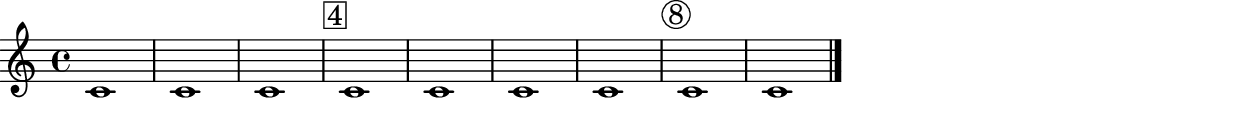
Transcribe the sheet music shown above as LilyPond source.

%% Generated by lilypond-book
%% Options: [exampleindent=10.16\mm,indent=0\mm,line-width=160\mm,paper-height=845.047\pt,paper-width=597.508\pt,papersize='(cons (* 597.508 pt) (* 845.047 pt))]
\include "lilypond-book-preamble.ly"


% ****************************************************************
% Start cut-&-pastable-section
% ****************************************************************

#(ly:set-option 'eps-box-padding 3.000000)



\paper {
  #(set-paper-size '(cons (* 597.508 pt) (* 845.047 pt)))
  indent = 0\mm
  line-width = 160\mm
  % offset the left padding, also add 1mm as lilypond creates cropped
  % images with a little space on the right
  line-width = #(- line-width (* mm  3.000000) (* mm 1))
}

\layout {
  
}




% ****************************************************************
% ly snippet:
% ****************************************************************
\sourcefilename "snippets/printing-bar-numbers-inside-boxes-or-circles.ly"
\sourcefileline 0
%% DO NOT EDIT this file manually; it was automatically
%% generated from the LilyPond Wiki
%% (https://wiki.lilypond.community).
%%
%% Make any changes in the Wiki itself, or in
%% `Documentation/snippets/new/`, then run
%% `scripts/auxiliar/makelsr.pl`.
%%
%% This file is in the public domain.

\version "2.24.0"

\header {
%% Translation of GIT committish: a8a85e19654e46d725563e6deba44083ef137a2c
  texidocja = "
小節番号は四角や丸の中に表示することができます。
"
  doctitleja = "小節番号を四角や丸の中に表示する"

%% Translation of GIT committish: 2f3474d9af596d677ed5b7ce720ae4d0954a6b51
  texidocit = "
I numeri di battuta possono apparire anche all'interno di rettangoli o cerchi.

"
  doctitleit = "Numeri di battuta racchiusi in rettangoli o cerchi"

%% Translation of GIT committish: 41a008e75e2fe29536406cdf0d71c32a4606f2b8
  texidocfr = "
Les numéros de mesure peuvent être encadrés ou entourés d'un cercle.
"

  doctitlefr = "Inscrire le numéro de mesure dans un cadre ou un cercle"

%% Translation of GIT committish: 40a6ee3c77d89a24d34b13790442cdcc95f59d7a
  texidoces = "
Los números de compás también se pueden imprimir dentro de rectángulos o de circunferencias.

"
  doctitlees = "Imprimir números de compás dentro de rectángulos o circunferencias"

%% Translation of GIT committish: 0a868be38a775ecb1ef935b079000cebbc64de40
  texidocde = "
Taktnummern können auch in Boxen oder Kreisen gesetzt werden.

"
  doctitlede = "Setzen von Taktnummern in Kästen oder Kreisen"



%% Translation of GIT committish: 8ffecf6be17c6ec2ff87cf31873121a8cce29b09
  texidocca = "
Els nombres de compàs també es poden imprimir dins de rectangles o de
circumferències. 

"
  doctitleca = "Impressió de nombre de compàs dins de rectangles o circumferències"

  categories = "Rhythms, Tweaks and overrides"

  texidoc = "
Bar numbers can also be printed inside boxes or circles.
"

  doctitle = "Printing bar numbers inside boxes or circles"
} % begin verbatim


\relative c' {
  % Prevent bar numbers at the end of a line and permit them elsewhere
  \override Score.BarNumber.break-visibility = #end-of-line-invisible
  \set Score.barNumberVisibility = #(every-nth-bar-number-visible 4)

  % Increase the size of the bar number by 2
  \override Score.BarNumber.font-size = 2

  % Draw a box round the following bar number(s)
  \override Score.BarNumber.stencil
    = #(make-stencil-boxer 0.1 0.25 ly:text-interface::print)
  \repeat unfold 5 { c1 }

  % Draw a circle round the following bar number(s)
  \override Score.BarNumber.stencil
    = #(make-stencil-circler 0.1 0.25 ly:text-interface::print)
  \repeat unfold 4 { c1 } \bar "|."
}



% ****************************************************************
% end ly snippet
% ****************************************************************
